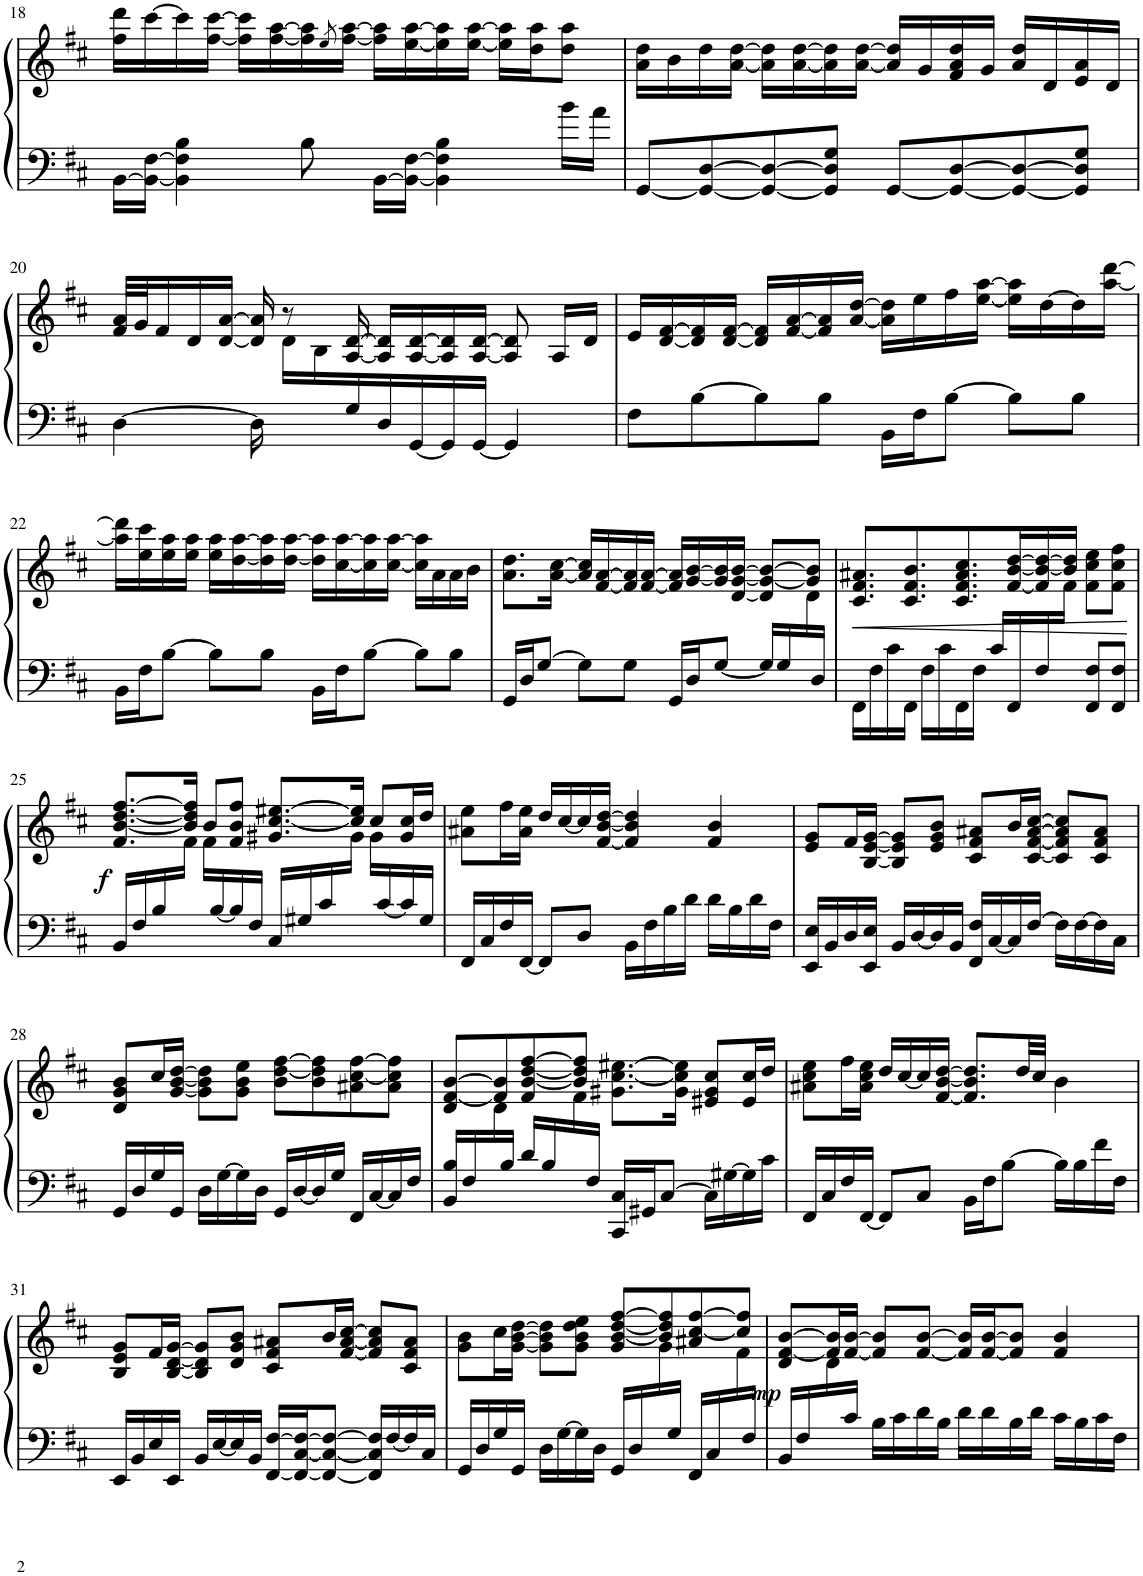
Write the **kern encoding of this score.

**kern	**kern	**dynam
*part1	*part1	*part1
*staff2	*staff1	*staff1/2
*I"Piano	*	*
*I'Pno.	*	*
!!LO:PB:g=z
*clefF4	*clefG2	*
*k[f#c#]	*k[f#c#]	*
*M4/4	*M4/4	*
=18	=18	=18
[16BB\LL	16ff#\ 16ddd\LL	.
16BB\_ [16F#\JJ	[16ccc#\	.
4BB\] 4F#\] 4B\	16ccc#\]	.
.	[16ff#\ [16ccc#\JJ	.
.	16ff#\] 16ccc#\]LL	.
.	[16ff#\ [16aa\	.
8B\	16ff#\] 16aa\]	.
.	8qee/	.
.	[16ff#\ [16aa\JJ	.
[16BB\LL	16ff#\] 16aa\]LL	.
16BB\_ [16F#\JJ	[16ee\ [16aa\	.
4BB\] 4F#\] 4B\	16ee\] 16aa\]	.
.	[16ee\ [16aa\JJ	.
.	16ee\] 16aa\]LL	.
.	16dd\ 16aa\J	.
16b\LL	8dd\ 8aa\J	.
16a\JJ	.	.
=19	=19	=19
[8GG/L	16a\ 16dd\LL	.
.	16b\	.
8GG/_ [8D/	16dd\	.
.	[16a\ [16dd\JJ	.
8GG/_ 8D/_	16a\] 16dd\]LL	.
.	[16a\ [16dd\	.
8GG/] 8D/] 8G/J	16a\] 16dd\]	.
.	[16a\ [16dd\JJ	.
[8GG/L	16a/] 16dd/]LL	.
.	16g/	.
8GG/_ [8D/	16f#/ 16a/ 16dd/	.
.	16g/JJ	.
8GG/_ 8D/_	16a/ 16dd/LL	.
.	16d/	.
8GG/] 8D/] 8G/J	16e/ 16a/	.
.	16d/JJ	.
!!LO:LB:g=z
=20	=20	=20
*	*^	*
[4D\	32f#/ 32a/LLL	16ryy	.
.	32g/J	.	.
*	*v	*v	*
.	16f#/	.
.	16d/	.
.	[16d/ [16a/JJ	.
16D\]	16d/] 16a/]	.
*	*^	*
8ryy	8r	16d\LL	.
.	.	16B\	.
16G/	[16A/ [16d/	2ryy	.
16D/	16A/] 16d/]LL	.	.
[16GG/	[16A/ [16d/	.	.
16GG/]	16A/] 16d/]	.	.
[16GG/JJ	[16A/ [16d/JJ	.	.
4GG/]	8A/] 8d/]	.	.
.	16A/LL	.	.
.	16d/JJ	16ryy	.
*	*v	*v	*
=21	=21	=21
8F#\L	16e/LL	.
.	[16d/ [16f#/	.
[8B\	16d/] 16f#/]	.
.	[16d/ [16f#/JJ	.
8B\]	16d/] 16f#/]LL	.
.	[16f#/ [16a/	.
8B\J	16f#/] 16a/]	.
.	[16a/ [16dd/JJ	.
16BB\LL	16a\] 16dd\]LL	.
16F#\J	16ee\	.
[8B\J	16ff#\	.
.	[16ee\ [16aa\JJ	.
8B\L]	16ee\] 16aa\]LL	.
.	[16dd\	.
8B\J	16dd\]	.
.	[16aa\ [16ddd\JJ	.
!!LO:LB:g=z
=22	=22	=22
16BB\LL	16aa\] 16ddd\]LL	.
16F#\J	16ee\ 16ccc#\	.
[8B\J	16ee\ 16aa\	.
.	16ee\ 16aa\JJ	.
8B\L]	16ee\ 16aa\LL	.
.	[16dd\ [16aa\	.
8B\J	16dd\] 16aa\]	.
.	[16dd\ [16aa\JJ	.
16BB\LL	16dd\] 16aa\]LL	.
16F#\J	[16cc#\ [16aa\	.
[8B\J	16cc#\] 16aa\]	.
.	[16cc#\ [16aa\JJ	.
8B\L]	16cc#\] 16aa\]LL	.
.	16a\	.
8B\J	16a\	.
.	16b\JJ	.
=23	=23	=23
*	*^	*
16GG/LL	8.a\ 8.dd\L	2..ryy	.
16D/J	.	.	.
[8G/J	.	.	.
.	[16a\ [16cc#\Jk	.	.
8G\L]	16a/] 16cc#/]LL	.	.
.	[16f#/ [16a/	.	.
8G\J	16f#/] 16a/]	.	.
.	[16f#/ [16a/JJ	.	.
16GG/LL	16f#/] 16a/]LL	.	.
16D/J	[16g/ [16b/	.	.
[8G/J	16g/] 16b/]	.	.
.	[16d/ [16g/ [16b/JJ	.	.
16G/LL]	8d/] 8g/_ 8b/_L	.	.
16G/	.	.	.
16ryy	8g/] 8b/]J	16d\	.
16D/JJ	.	16ryy	.
=24	=24	=24	=24
!	!	!	!LO:HP:b
16FF#\LL	8.c#/ 8.f#/ 8.a#X/L	8.ryy	<
16F#\	.	.	.
16c#\	.	.	.
*	*v	*v	*
16FF#\JJ	8.c#/ 8.f#/ 8.b/	.
16F#\LL	.	.
16c#\	.	.
16FF#\	8.c#/ 8.f#/ 8.a#/ 8.cc#/	.
16F#\JJ	.	.
16c#/LL	.	.
16FF#/	[16f#/ [16b/ [16dd/L	.
16F#/	16f#/] 16b/_ 16dd/_	.
*	*^	*
16ryy	16b/] 16dd/]JJ	16f#\JJ	.
8FF#/ 8F#/L	8f#\ 8cc#\ 8ee\L	4ryy	.
8FF#/ 8F#/J	8f#\ 8cc#\ 8ff#\J	.	.
*	*v	*v	*
.	.	[
!!LO:LB:g=z
=25	=25	=25
*	*^	*
!	!	!	!LO:DY:b
16BB/LL	8.f#/ [8.b/ [8.dd/ [8.ff#/L	8.ryy	f
16F#/	.	.	.
16B/	.	.	.
8ryy	16b/] 16dd/] 16ff#/]Jk	16f#\JJ	.
.	8b/L	16f#\LL	.
[16B/	.	4.ryy	.
16B/]	8f#/ 8b/ 8ff#/J	.	.
16F#/JJ	.	.	.
16C#/LL	8.g#X/ [8.cc#/ [8.ee#X/L	.	.
16G#X/	.	.	.
16c#/	.	.	.
8ryy	16cc#/] 16ee#/]Jk	16g#\JJ	.
.	8cc#/L	16g#\LL	.
[16c#/	.	8.ryy	.
16c#/]	16g#/ 16cc#/L	.	.
16G#/JJ	16dd/JJ	.	.
*	*v	*v	*
=26	=26	=26
16FF#/LL	8a#X\ 8ee\L	.
16C#/	.	.
16F#/	16ff#\L	.
[16FF#/JJ	16a#\ 16ee\JJ	.
8FF#/L]	16dd/LL	.
.	[16cc#/	.
8D/J	16cc#/]	.
.	[16f#/ [16b/ [16dd/JJ	.
16BB\LL	4f#/] 4b/] 4dd/]	.
16F#\	.	.
16B\	.	.
16d\JJ	.	.
16d\LL	4f#/ 4b/	.
16B\	.	.
16d\	.	.
16F#\JJ	.	.
=27	=27	=27
16EE/ 16E/LL	8e/ 8g/L	.
16BB/	.	.
16D/	16f#/L	.
16EE/ 16E/JJ	[16B/ [16e/ [16g/JJ	.
16BB/LL	8B/] 8e/] 8g/]L	.
[16D/	.	.
16D/]	8e/ 8g/ 8b/J	.
16BB/JJ	.	.
16FF#/ 16F#/LL	8c#/ 8f#/ 8a#X/L	.
[16C#/	.	.
16C#/]	16b/L	.
[16F#/JJ	[16c#/ [16f#/ [16a#/ [16cc#/JJ	.
16F#\LL]	8c#/] 8f#/] 8a#/] 8cc#/]L	.
[16F#\	.	.
16F#\]	8c#/ 8f#/ 8a#/J	.
16C#\JJ	.	.
!!LO:LB:g=z
=28	=28	=28
16GG/LL	8d/ 8g/ 8b/L	.
16D/	.	.
16G/	16cc#/L	.
16GG/JJ	[16g/ [16b/ [16dd/JJ	.
16D\LL	8g\] 8b\] 8dd\]L	.
[16G\	.	.
16G\]	8g\ 8b\ 8ee\J	.
16D\JJ	.	.
16GG/LL	8b\ [8dd\ [8ff#\L	.
[16D/	.	.
16D/]	8b\ 8dd\] 8ff#\]	.
16G/JJ	.	.
16FF#/LL	8a#X\ [8cc#\ [8ff#\	.
[16C#/	.	.
16C#/]	8a#\ 8cc#\] 8ff#\]J	.
16F#/JJ	.	.
=29	=29	=29
*	*^	*
16BB/ 16B/LL	8d/ [8f#/ [8b/L	8ryy	.
16F#/	.	.	.
16ryy	8f#/] 8b/]	16d\	.
16B/JJ	.	8.ryy	.
16d/LL	8f#/ [8b/ [8dd/ [8ff#/	.	.
16B/	.	.	.
16ryy	8b/] 8dd/] 8ff#/]J	16f#\	.
16F#/JJ	.	2ryy	.
16CC#/ 16C#/LL	8.g#X\ [8.cc#\ [8.ee#X\L	.	.
16GG#X/J	.	.	.
[8C#/J	.	.	.
.	16g#\ 16cc#\] 16ee#\]Jk	.	.
16C#\LL]	8e#X/ 8g#/ 8cc#/L	.	.
[16G#X\	.	.	.
16G#\]	16e#/ 16cc#/L	.	.
16c#\JJ	16dd/JJ	16ryy	.
*	*v	*v	*
=30	=30	=30
16FF#/LL	8a#X\ 8cc#\ 8ee\L	.
16C#/	.	.
16F#/	16ff#\L	.
[16FF#/JJ	16a#\ 16cc#\ 16ee\JJ	.
8FF#/L]	16dd/LL	.
.	[16cc#/	.
8C#/J	16cc#/]	.
.	[16f#/ [16b/ [16dd/JJ	.
16BB\LL	8.f#/] 8.b/] 8.dd/]L	.
16F#\J	.	.
[8B\J	.	.
.	32dd/LL	.
.	32cc#/JJJ	.
16B\LL]	4b\	.
16B\	.	.
16f#\	.	.
16F#\JJ	.	.
!!LO:LB:g=z
=31	=31	=31
16EE/LL	8B/ 8e/ 8g/L	.
16BB/	.	.
16E/	16f#/L	.
16EE/JJ	[16B/ [16d/ [16g/JJ	.
16BB/LL	8B/] 8d/] 8g/]L	.
[16E/	.	.
16E/]	8d/ 8g/ 8b/J	.
16BB/JJ	.	.
[16FF#/ [16F#/LL	8c#/ 8f#/ 8a#X/L	.
16FF#/_ [16C#/ 16F#/_J	.	.
8FF#/_ 8C#/_ 8F#/_J	16b/L	.
.	[16f#/ [16a#/ [16cc#/JJ	.
16FF#/] 16C#/] 16F#/]LL	8f#/] 8a#/] 8cc#/]L	.
[16F#/	.	.
16F#/]	8c#/ 8f#/ 8a#/J	.
16C#/JJ	.	.
=32	=32	=32
*	*^	*
16GG/LL	8g\ 8b\L	8ryy	.
16D/	.	.	.
*	*v	*v	*
16G/	16cc#\L	.
16GG/JJ	[16g\ [16b\ [16dd\JJ	.
16D\LL	8g\] 8b\] 8dd\]L	.
[16G\	.	.
16G\]	8g\ 8b\ 8dd\ 8ee\J	.
16D\JJ	.	.
16GG/LL	8g/ [8b/ [8dd/ [8ff#/L	.
16D/	.	.
*	*^	*
16ryy	8b/] 8dd/] 8ff#/]	16g\	.
16G/JJ	.	8.ryy	.
16FF#/LL	8a#X/ [8cc#/ [8ff#/	.	.
16C#/	.	.	.
16ryy	8cc#/] 8ff#/]J	16f#\	.
16F#/JJ	.	16ryy	.
=33	=33	=33	=33
!	!	!	!LO:DY:b
16BB/LL	8d/ [8f#/ [8b/L	8ryy	mp
16F#/	.	.	.
16ryy	16f#/] 16b/]L	16d\	.
16c#/JJ	[16f#/ [16b/JJ	2ryy	.
16B\LL	8f#/] 8b/]L	.	.
16c#\	.	.	.
16d\	[8f#/ [8b/J	.	.
16B\JJ	.	.	.
16d\LL	16f#/] 16b/]LL	.	.
16d\	[16f#/ [16b/J	.	.
16B\	8f#/] 8b/]J	.	.
16d\JJ	.	4ryy	.
16c#\LL	4f#/ 4b/	.	.
16B\	.	.	.
16c#\	.	.	.
16F#\JJ	.	16ryy	.
*	*v	*v	*
=	=	=
*-	*-	*-
